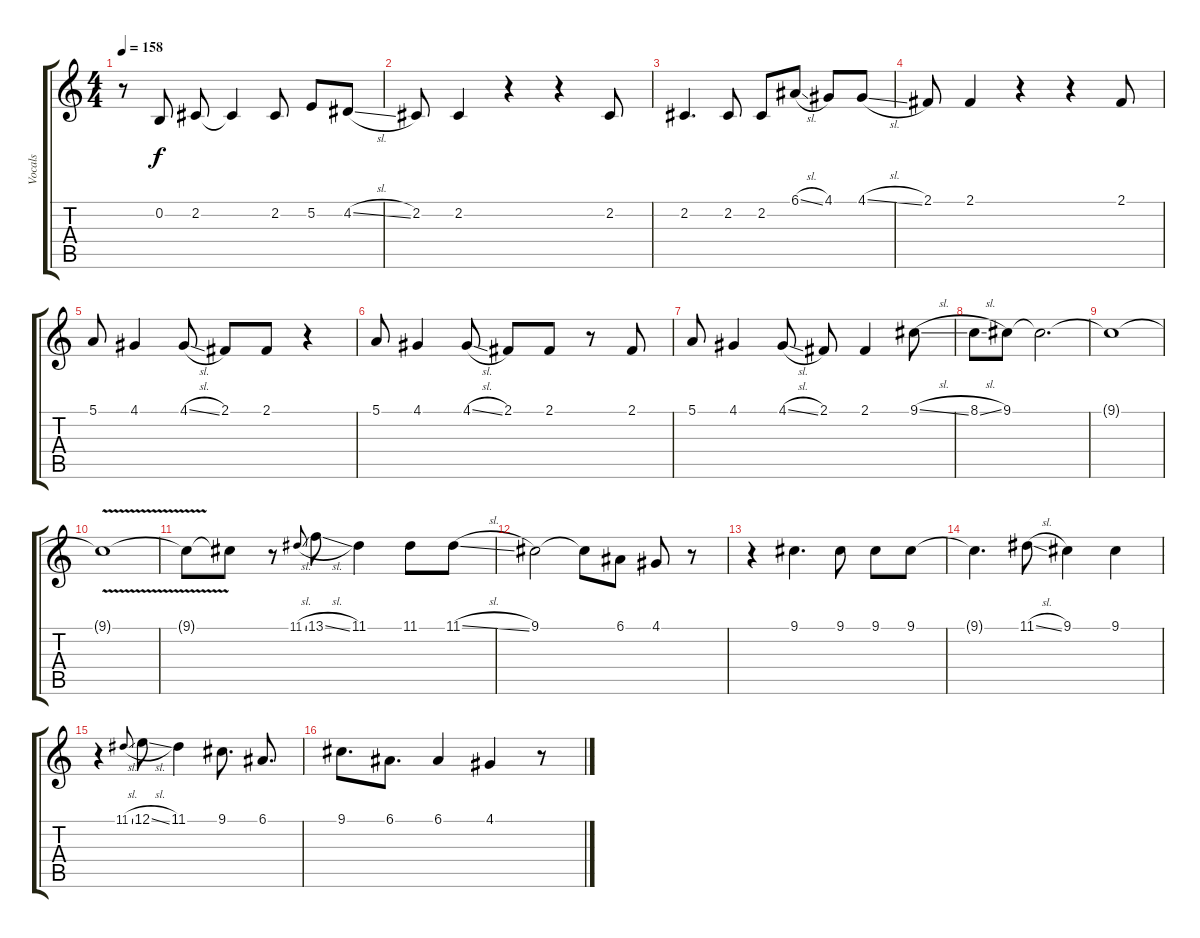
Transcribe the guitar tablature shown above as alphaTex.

\track ("Vocals" "Vocals") {instrument clarinet}
\staff {score tabs}
\tuning (E4 B3 G3 D3 A2 E2) {hide}
\ts (4 4)
\tempo 158
\clef g2
\ks c
r.8{dy f} 0.2.8 2.2.8 2.2{t}.4 2.2.8 5.2.8 4.2{sl}.8 |
2.2.8 2.2.4 r.4 r.4 2.2.8 |
2.2.4{d} 2.2.8 2.2.8 6.1{sl}.8 4.1.8 4.1{sl}.8 |
2.1.8 2.1.4 r.4 r.4 2.1.8 |
5.1.8 4.1.4 4.1{sl}.8 2.1.8 2.1.8 r.4 |
5.1.8 4.1.4 4.1{sl}.8 2.1.8 2.1.8 r.8 2.1.8 |
5.1.8 4.1.4 4.1{sl}.8 2.1.8 2.1.4 9.1{sl}.8 |
8.1{sl}.8 9.1.8 9.1{t}.2{d} |
9.1{t}.1 |
9.1{v t}.1 |
9.1{t}.8 9.1{t}.8 r.8 11.1{sl}.8{gr onbeat} 13.1{sl}.8 11.1.4 11.1.8 11.1{sl}.8 |
9.1.2 9.1{t}.8 6.1.8 4.1.8 r.8 |
r.4 9.1.4{d} 9.1.8 9.1.8 9.1.8 |
9.1{t}.4{d} 11.1{sl}.8 9.1.4 9.1.4 |
r.4 11.1{sl}.8{gr onbeat} 12.1{sl}.8 11.1.4 9.1.8{d} 6.1.8{d} |
9.1.8{d} 6.1.8{d} 6.1.4 4.1.4 r.8
